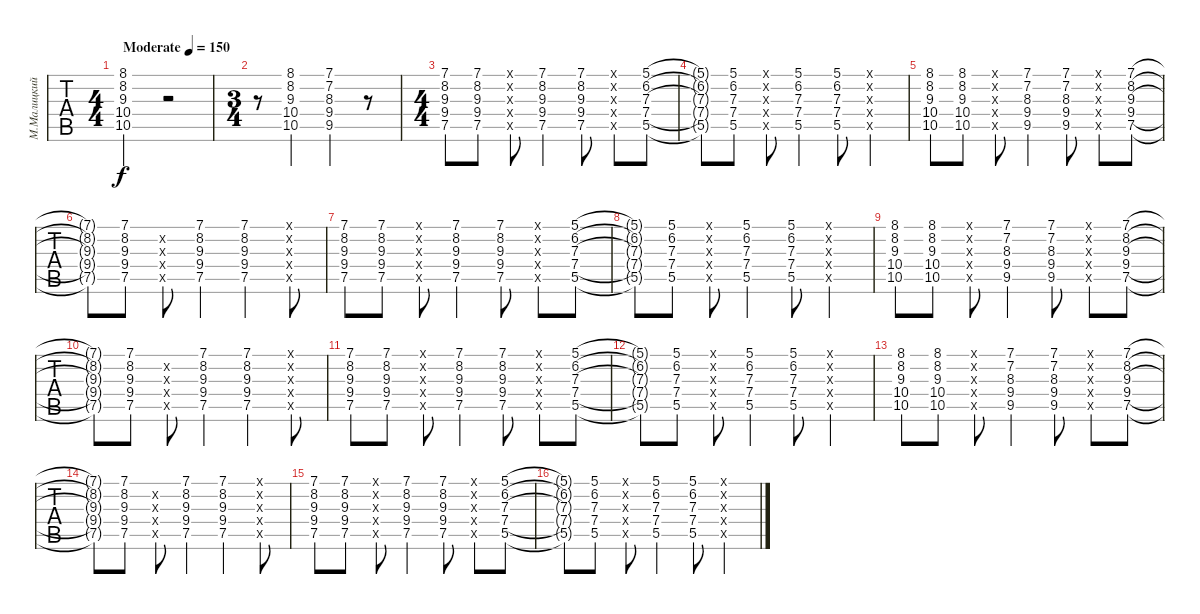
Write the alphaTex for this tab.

\track ("М.Малицкий" "М.Малицкий") {instrument electricguitarclean}
\staff {tabs}
\tuning (D4 A3 F3 C3 G2 D2) {hide}
\ts (4 4)
\tempo (150 "Moderate")
\clef g2
\ks c
(8.1 8.2 9.3 10.4 10.5).2{dy f instrument electricguitarclean} r.2 |
\ts (3 4)
r.8 (8.1 8.2 9.3 10.4 10.5).4 (7.1 7.2 8.3 9.4 9.5).4 r.8 |
\ts (4 4)
(7.1 8.2 9.3 9.4 7.5).8 (7.1 8.2 9.3 9.4 7.5).8 (0.1{x} 0.2{x} 0.3{x} 0.4{x} 0.5{x}).8 (7.1 8.2 9.3 9.4 7.5).4 (7.1 8.2 9.3 9.4 7.5).8 (7.1{x} 8.2{x} 9.3{x} 9.4{x} 7.5{x}).8 (5.1 6.2 7.3 7.4 5.5).8 |
(5.1{t} 6.2{t} 7.3{t} 7.4{t} 5.5{t}).8 (5.1 6.2 7.3 7.4 5.5).8 (0.1{x} 0.2{x} 0.3{x} 0.4{x} 0.5{x}).8 (5.1 6.2 7.3 7.4 5.5).4 (5.1 6.2 7.3 7.4 5.5).8 (0.1{x} 0.2{x} 0.3{x} 0.4{x} 0.5{x}).4 |
(8.1 8.2 9.3 10.4 10.5).8 (8.1 8.2 9.3 10.4 10.5).8 (7.1{x} 7.2{x} 8.3{x} 9.4{x} 9.5{x}).8 (7.1 7.2 8.3 9.4 9.5).4 (7.1 7.2 8.3 9.4 9.5).8 (0.1{x} 0.2{x} 0.3{x} 0.4{x} 0.5{x}).8 (7.1 8.2 9.3 9.4 7.5).8 |
(7.1{t} 8.2{t} 9.3{t} 9.4{t} 7.5{t}).8 (7.1 8.2 9.3 9.4 7.5).8 (0.2{x} 0.3{x} 0.4{x} 0.5{x}).8 (7.1 8.2 9.3 9.4 7.5).4 (7.1 8.2 9.3 9.4 7.5).4 (0.1{x} 0.2{x} 0.3{x} 0.4{x} 0.5{x}).8 |
(7.1 8.2 9.3 9.4 7.5).8 (7.1 8.2 9.3 9.4 7.5).8 (0.1{x} 0.2{x} 0.3{x} 0.4{x} 0.5{x}).8 (7.1 8.2 9.3 9.4 7.5).4 (7.1 8.2 9.3 9.4 7.5).8 (7.1{x} 8.2{x} 9.3{x} 9.4{x} 7.5{x}).8 (5.1 6.2 7.3 7.4 5.5).8 |
(5.1{t} 6.2{t} 7.3{t} 7.4{t} 5.5{t}).8 (5.1 6.2 7.3 7.4 5.5).8 (0.1{x} 0.2{x} 0.3{x} 0.4{x} 0.5{x}).8 (5.1 6.2 7.3 7.4 5.5).4 (5.1 6.2 7.3 7.4 5.5).8 (0.1{x} 0.2{x} 0.3{x} 0.4{x} 0.5{x}).4 |
(8.1 8.2 9.3 10.4 10.5).8 (8.1 8.2 9.3 10.4 10.5).8 (7.1{x} 7.2{x} 8.3{x} 9.4{x} 9.5{x}).8 (7.1 7.2 8.3 9.4 9.5).4 (7.1 7.2 8.3 9.4 9.5).8 (0.1{x} 0.2{x} 0.3{x} 0.4{x} 0.5{x}).8 (7.1 8.2 9.3 9.4 7.5).8 |
(7.1{t} 8.2{t} 9.3{t} 9.4{t} 7.5{t}).8 (7.1 8.2 9.3 9.4 7.5).8 (0.2{x} 0.3{x} 0.4{x} 0.5{x}).8 (7.1 8.2 9.3 9.4 7.5).4 (7.1 8.2 9.3 9.4 7.5).4 (0.1{x} 0.2{x} 0.3{x} 0.4{x} 0.5{x}).8 |
(7.1 8.2 9.3 9.4 7.5).8 (7.1 8.2 9.3 9.4 7.5).8 (0.1{x} 0.2{x} 0.3{x} 0.4{x} 0.5{x}).8 (7.1 8.2 9.3 9.4 7.5).4 (7.1 8.2 9.3 9.4 7.5).8 (7.1{x} 8.2{x} 9.3{x} 9.4{x} 7.5{x}).8 (5.1 6.2 7.3 7.4 5.5).8 |
(5.1{t} 6.2{t} 7.3{t} 7.4{t} 5.5{t}).8 (5.1 6.2 7.3 7.4 5.5).8 (0.1{x} 0.2{x} 0.3{x} 0.4{x} 0.5{x}).8 (5.1 6.2 7.3 7.4 5.5).4 (5.1 6.2 7.3 7.4 5.5).8 (0.1{x} 0.2{x} 0.3{x} 0.4{x} 0.5{x}).4 |
(8.1 8.2 9.3 10.4 10.5).8 (8.1 8.2 9.3 10.4 10.5).8 (7.1{x} 7.2{x} 8.3{x} 9.4{x} 9.5{x}).8 (7.1 7.2 8.3 9.4 9.5).4 (7.1 7.2 8.3 9.4 9.5).8 (0.1{x} 0.2{x} 0.3{x} 0.4{x} 0.5{x}).8 (7.1 8.2 9.3 9.4 7.5).8 |
(7.1{t} 8.2{t} 9.3{t} 9.4{t} 7.5{t}).8 (7.1 8.2 9.3 9.4 7.5).8 (0.2{x} 0.3{x} 0.4{x} 0.5{x}).8 (7.1 8.2 9.3 9.4 7.5).4 (7.1 8.2 9.3 9.4 7.5).4 (0.1{x} 0.2{x} 0.3{x} 0.4{x} 0.5{x}).8 |
(7.1 8.2 9.3 9.4 7.5).8 (7.1 8.2 9.3 9.4 7.5).8 (0.1{x} 0.2{x} 0.3{x} 0.4{x} 0.5{x}).8 (7.1 8.2 9.3 9.4 7.5).4 (7.1 8.2 9.3 9.4 7.5).8 (7.1{x} 8.2{x} 9.3{x} 9.4{x} 7.5{x}).8 (5.1 6.2 7.3 7.4 5.5).8 |
(5.1{t} 6.2{t} 7.3{t} 7.4{t} 5.5{t}).8 (5.1 6.2 7.3 7.4 5.5).8 (0.1{x} 0.2{x} 0.3{x} 0.4{x} 0.5{x}).8 (5.1 6.2 7.3 7.4 5.5).4 (5.1 6.2 7.3 7.4 5.5).8 (0.1{x} 0.2{x} 0.3{x} 0.4{x} 0.5{x}).4
